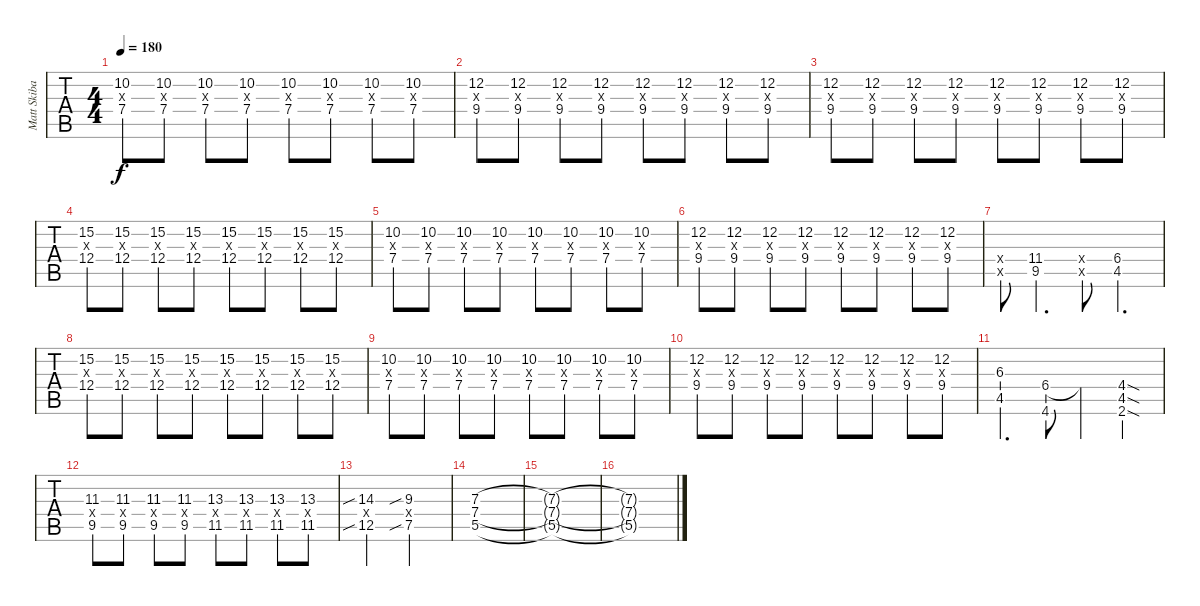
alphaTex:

\track ("Matt Skiba - Guitar Two" "Matt Skiba") {instrument distortionguitar}
\staff {tabs}
\tuning (E4 B3 G3 D3 A2 E2) {hide}
\ts (4 4)
\tempo 180
\clef g2
\ks a
(10.2 7.3{x} 7.4).8{dy f} (10.2 7.3{x} 7.4).8 (10.2 7.3{x} 7.4).8 (10.2 7.3{x} 7.4).8 (10.2 7.3{x} 7.4).8 (10.2 7.3{x} 7.4).8 (10.2 7.3{x} 7.4).8 (10.2 7.3{x} 7.4).8 |
(12.2 9.3{x} 9.4).8 (12.2 9.3{x} 9.4).8 (12.2 9.3{x} 9.4).8 (12.2 9.3{x} 9.4).8 (12.2 9.3{x} 9.4).8 (12.2 9.3{x} 9.4).8 (12.2 9.3{x} 9.4).8 (12.2 9.3{x} 9.4).8 |
(12.2 9.3{x} 9.4).8 (12.2 9.3{x} 9.4).8 (12.2 9.3{x} 9.4).8 (12.2 9.3{x} 9.4).8 (12.2 9.3{x} 9.4).8 (12.2 9.3{x} 9.4).8 (12.2 9.3{x} 9.4).8 (12.2 9.3{x} 9.4).8 |
(15.2 12.3{x} 12.4).8 (15.2 12.3{x} 12.4).8 (15.2 12.3{x} 12.4).8 (15.2 12.3{x} 12.4).8 (15.2 12.3{x} 12.4).8 (15.2 12.3{x} 12.4).8 (15.2 12.3{x} 12.4).8 (15.2 12.3{x} 12.4).8 |
(10.2 7.3{x} 7.4).8 (10.2 7.3{x} 7.4).8 (10.2 7.3{x} 7.4).8 (10.2 7.3{x} 7.4).8 (10.2 7.3{x} 7.4).8 (10.2 7.3{x} 7.4).8 (10.2 7.3{x} 7.4).8 (10.2 7.3{x} 7.4).8 |
(12.2 9.3{x} 9.4).8 (12.2 9.3{x} 9.4).8 (12.2 9.3{x} 9.4).8 (12.2 9.3{x} 9.4).8 (12.2 9.3{x} 9.4).8 (12.2 9.3{x} 9.4).8 (12.2 9.3{x} 9.4).8 (12.2 9.3{x} 9.4).8 |
(9.4{x} 7.5{x}).8 (11.4 9.5).4{d} (6.4{x} 4.5{x}).8 (6.4 4.5).4{d} |
(15.2 12.3{x} 12.4).8 (15.2 12.3{x} 12.4).8 (15.2 12.3{x} 12.4).8 (15.2 12.3{x} 12.4).8 (15.2 12.3{x} 12.4).8 (15.2 12.3{x} 12.4).8 (15.2 12.3{x} 12.4).8 (15.2 12.3{x} 12.4).8 |
(10.2 7.3{x} 7.4).8 (10.2 7.3{x} 7.4).8 (10.2 7.3{x} 7.4).8 (10.2 7.3{x} 7.4).8 (10.2 7.3{x} 7.4).8 (10.2 7.3{x} 7.4).8 (10.2 7.3{x} 7.4).8 (10.2 7.3{x} 7.4).8 |
(12.2 9.3{x} 9.4).8 (12.2 9.3{x} 9.4).8 (12.2 9.3{x} 9.4).8 (12.2 9.3{x} 9.4).8 (12.2 9.3{x} 9.4).8 (12.2 9.3{x} 9.4).8 (12.2 9.3{x} 9.4).8 (12.2 9.3{x} 9.4).8 |
(6.3 4.5).4{d balance 4} (6.4 4.6).8 6.4{t}.4 (4.4{sod} 4.5{sod} 2.6{sod}).4 |
(11.3 9.4{x} 9.5).8 (11.3 9.4{x} 9.5).8 (11.3 9.4{x} 9.5).8 (11.3 9.4{x} 9.5).8 (13.3 11.4{x} 11.5).8 (13.3 11.4{x} 11.5).8 (13.3 11.4{x} 11.5).8 (13.3 11.4{x} 11.5).8 |
(14.3{sib} 12.4{x} 12.5{sib}).2 (9.3{sib} 7.4{x} 7.5{sib}).2 |
(7.3 7.4 5.5).1 |
(7.3{t} 7.4{t} 5.5{t}).1 |
(7.3{t} 7.4{t} 5.5{t}).1
